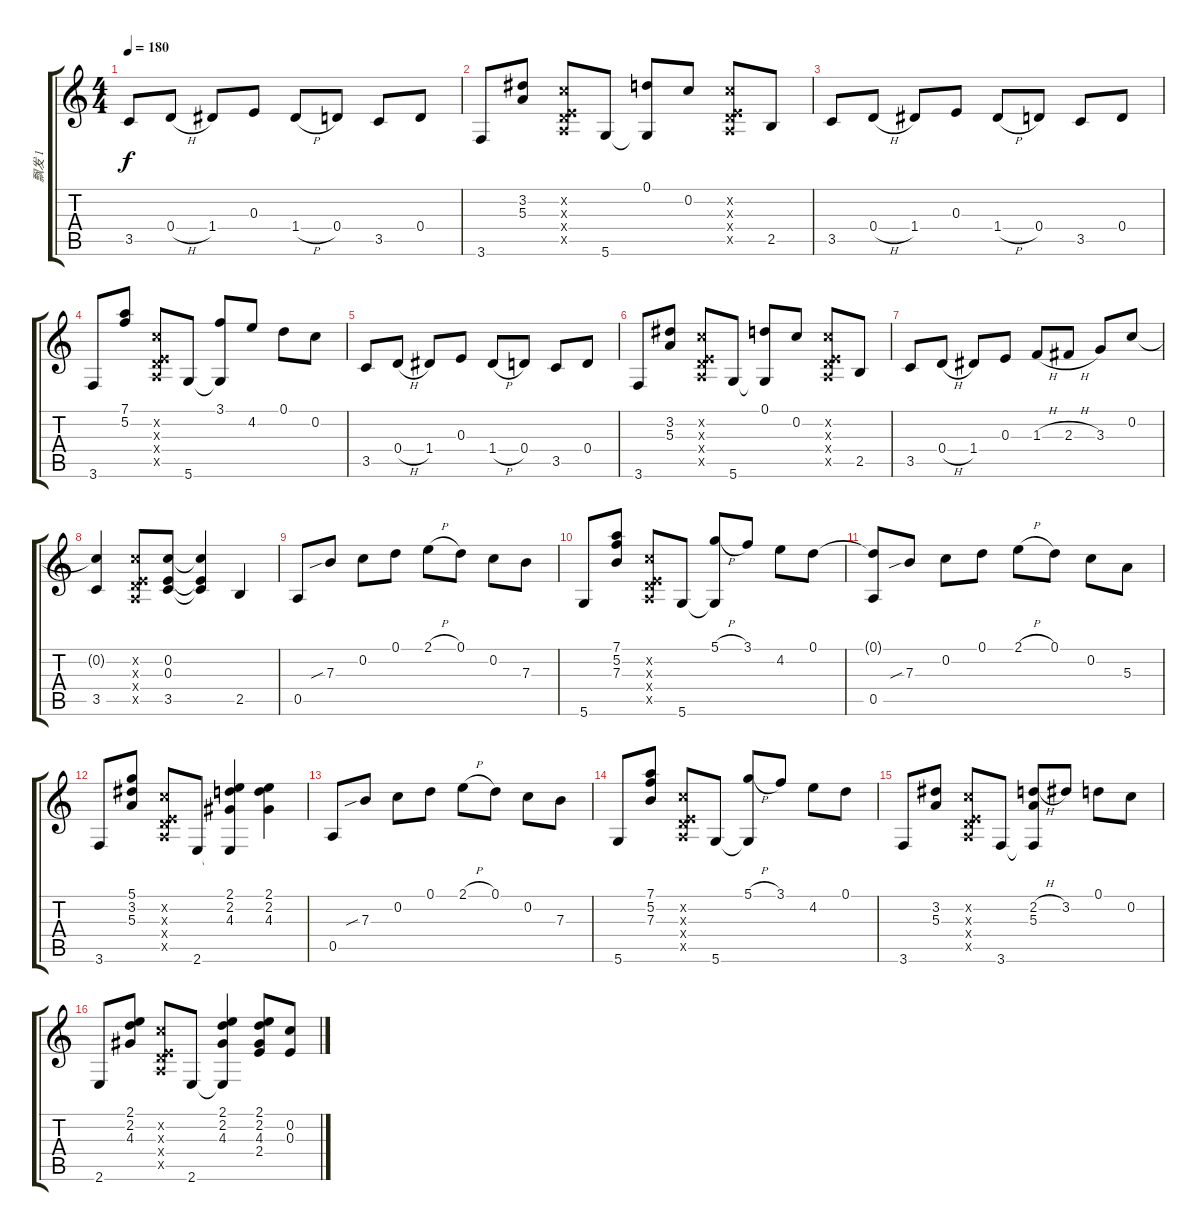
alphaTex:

\track ("飘发 1" "飘发 1") {instrument acousticguitarnylon}
\staff {score tabs}
\tuning (D4 C4 E3 D3 A2 D2) {hide}
\ts (4 4)
\tempo 180
\clef g2
\ks c
3.5.8{dy f} 0.4{h}.8 1.4.8 0.3.8 1.4{h}.8 0.4.8 3.5.8 0.4.8 |
3.6.8 (3.2 5.3).8 (0.2{x} 0.3{x} 0.4{x} 0.5{x}).8 5.6.8 (0.1 5.6{t}).8 0.2.8 (0.2{x} 0.3{x} 0.4{x} 0.5{x}).8 2.5.8 |
3.5.8 0.4{h}.8 1.4.8 0.3.8 1.4{h}.8 0.4.8 3.5.8 0.4.8 |
3.6.8 (7.1 5.2).8 (0.2{x} 0.3{x} 0.4{x} 0.5{x}).8 5.6.8 (3.1 5.6{t}).8 4.2.8 0.1.8 0.2.8 |
3.5.8 0.4{h}.8 1.4.8 0.3.8 1.4{h}.8 0.4.8 3.5.8 0.4.8 |
3.6.8 (3.2 5.3).8 (0.2{x} 0.3{x} 0.4{x} 0.5{x}).8 5.6.8 (0.1 5.6{t}).8 0.2.8 (0.2{x} 0.3{x} 0.4{x} 0.5{x}).8 2.5.8 |
3.5.8 0.4{h}.8 1.4.8 0.3.8 1.3{h}.8 2.3{h}.8 3.3.8 0.2.8 |
(0.2{t} 3.5).4 (0.2{x} 0.3{x} 0.4{x} 0.5{x}).8 (0.2 0.3 3.5).8 (0.2{t} 0.3{t} 3.5{t}).4 2.5.4 |
0.5.8 7.3{sib}.8 0.2.8 0.1.8 2.1{h}.8 0.1.8 0.2.8 7.3.8 |
5.6.8 (7.1 5.2 7.3).8 (0.2{x} 0.3{x} 0.4{x} 0.5{x}).8 5.6.8 (5.1{h} 5.6{t}).8 3.1.8 4.2.8 0.1.8 |
(0.1{t} 0.5).8 7.3{sib}.8 0.2.8 0.1.8 2.1{h}.8 0.1.8 0.2.8 5.3.8 |
3.6.8 (5.1 3.2 5.3).8 (0.2{x} 0.3{x} 0.4{x} 0.5{x}).8 2.6.8 (2.1 2.2 4.3 2.6{t}).4 (2.1 2.2 4.3).4 |
0.5.8 7.3{sib}.8 0.2.8 0.1.8 2.1{h}.8 0.1.8 0.2.8 7.3.8 |
5.6.8 (7.1 5.2 7.3).8 (0.2{x} 0.3{x} 0.4{x} 0.5{x}).8 5.6.8 (5.1{h} 5.6{t}).8 3.1.8 4.2.8 0.1.8 |
3.6.8 (3.2 5.3).8 (0.2{x} 0.3{x} 0.4{x} 0.5{x}).8 3.6.8 (2.2{h} 5.3 3.6{t}).8 3.2.8 0.1.8 0.2.8 |
2.6.8 (2.1 2.2 4.3).8 (0.2{x} 0.3{x} 0.4{x} 0.5{x}).8 2.6.8 (2.1 2.2 4.3 2.6{t}).4 (2.1 2.2 4.3 2.4).8 (0.2 0.3).8
